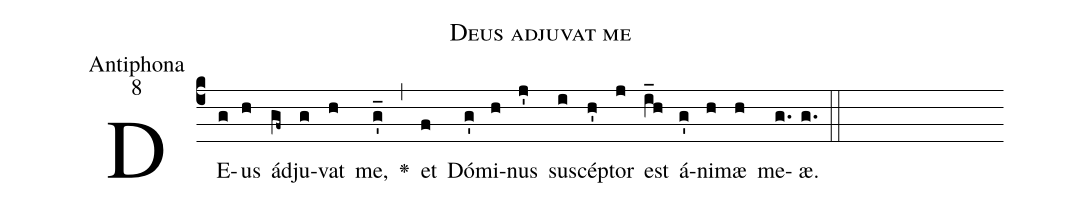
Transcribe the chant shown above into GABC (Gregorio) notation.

name:Deus adjuvat me;
office-part:Antiphona;
mode:8;
%%
(c4) DE(g)us(h) ád(gf~)ju(g)vat(h) me,(g'_) <v>\greheightstar</v>(,) et(f) Dó(g')mi(h)nus(j') su(i)scé(h')ptor(j) est(i_h) á(g')ni(h)mæ(h) me(g.)æ.(g.) (::)
